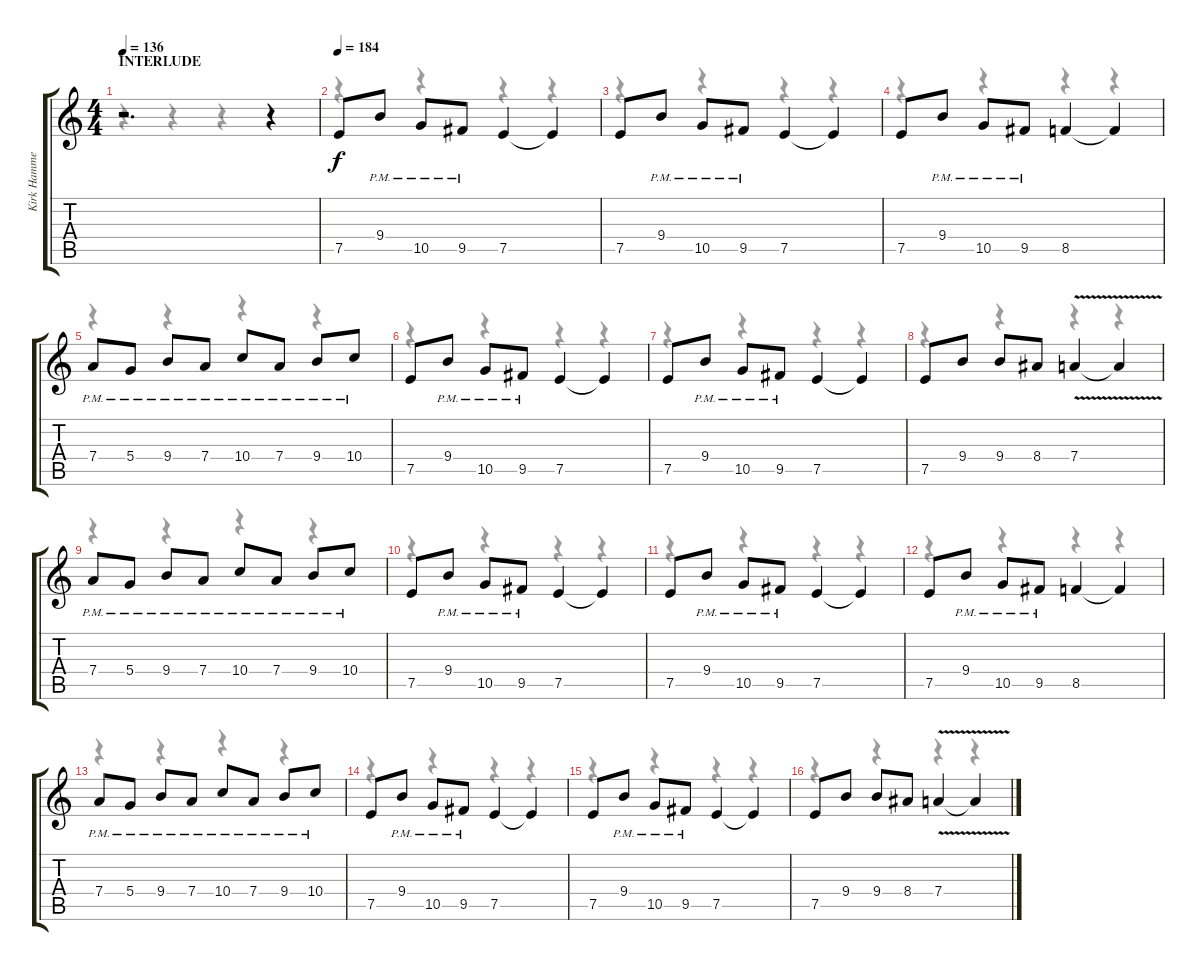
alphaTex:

\track ("Kirk Hammett (Lead)" "Kirk Hamme") {instrument distortionguitar}
\staff {score tabs}
\tuning (E4 B3 G3 D3 A2 E2) {hide}
\voice
\ts (4 4)
\section ("" "INTERLUDE")
\tempo 136
\clef g2
\ks c
r.2{d dy f} r.4 |
\tempo 184
7.5.8 9.4{pm}.8 10.5{pm}.8 9.5{pm}.8 7.5.4 7.5{t}.4 |
7.5.8 9.4{pm}.8 10.5{pm}.8 9.5{pm}.8 7.5.4 7.5{t}.4 |
7.5.8 9.4{pm}.8 10.5{pm}.8 9.5{pm}.8 8.5.4 8.5{t}.4 |
7.4{pm}.8 5.4{pm}.8 9.4{pm}.8 7.4{pm}.8 10.4{pm}.8 7.4{pm}.8 9.4{pm}.8 10.4{pm}.8 |
7.5.8 9.4{pm}.8 10.5{pm}.8 9.5{pm}.8 7.5.4 7.5{t}.4 |
7.5.8 9.4{pm}.8 10.5{pm}.8 9.5{pm}.8 7.5.4 7.5{t}.4 |
7.5.8 9.4.8 9.4.8 8.4.8 7.4{v}.4 7.4{v t}.4 |
7.4{pm}.8 5.4{pm}.8 9.4{pm}.8 7.4{pm}.8 10.4{pm}.8 7.4{pm}.8 9.4{pm}.8 10.4{pm}.8 |
7.5.8 9.4{pm}.8 10.5{pm}.8 9.5{pm}.8 7.5.4 7.5{t}.4 |
7.5.8 9.4{pm}.8 10.5{pm}.8 9.5{pm}.8 7.5.4 7.5{t}.4 |
7.5.8 9.4{pm}.8 10.5{pm}.8 9.5{pm}.8 8.5.4 8.5{t}.4 |
7.4{pm}.8 5.4{pm}.8 9.4{pm}.8 7.4{pm}.8 10.4{pm}.8 7.4{pm}.8 9.4{pm}.8 10.4{pm}.8 |
7.5.8 9.4{pm}.8 10.5{pm}.8 9.5{pm}.8 7.5.4 7.5{t}.4 |
7.5.8 9.4{pm}.8 10.5{pm}.8 9.5{pm}.8 7.5.4 7.5{t}.4 |
7.5.8 9.4.8 9.4.8 8.4.8 7.4{v}.4 7.4{v t}.4
\voice
\clef g2
\ottava regular
\simile none
\ks c
r.4{dy f} r.4 r.4 r.4 |
r.4 r.4 r.4 r.4 |
r.4 r.4 r.4 r.4 |
r.4 r.4 r.4 r.4 |
r.4 r.4 r.4 r.4 |
r.4 r.4 r.4 r.4 |
r.4 r.4 r.4 r.4 |
r.4 r.4 r.4 r.4 |
r.4 r.4 r.4 r.4 |
r.4 r.4 r.4 r.4 |
r.4 r.4 r.4 r.4 |
r.4 r.4 r.4 r.4 |
r.4 r.4 r.4 r.4 |
r.4 r.4 r.4 r.4 |
r.4 r.4 r.4 r.4 |
r.4 r.4 r.4 r.4
